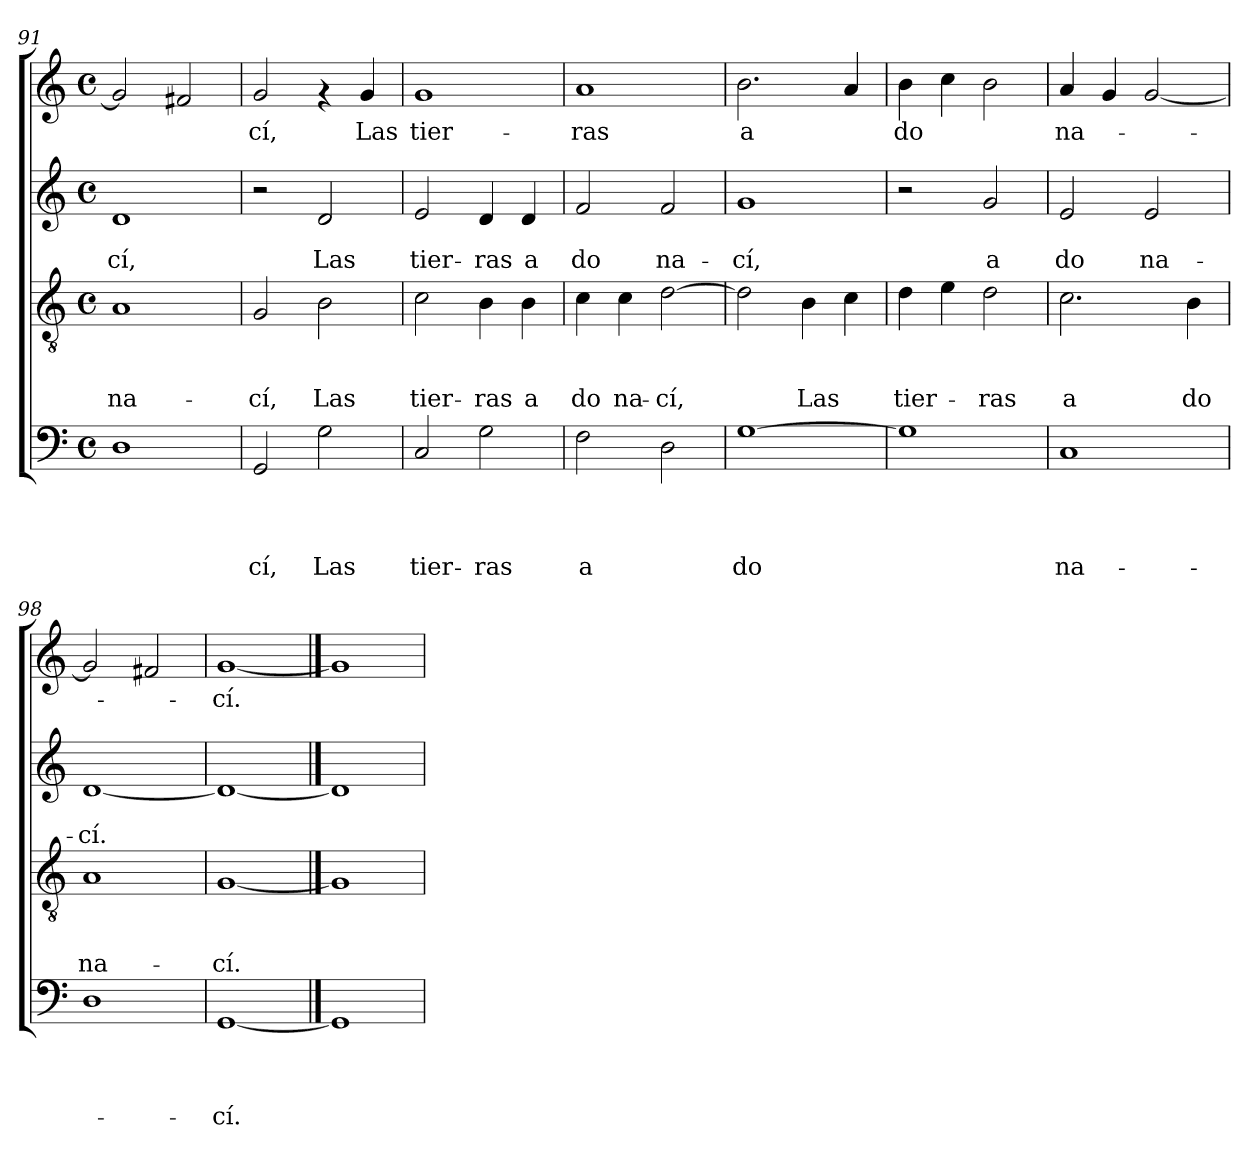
**kern	**text	**text	**text	**text	**kern	**text	**text	**text	**kern	**text	**text	**kern	**text
*part4	*part4	*part4	*part4	*part4	*part3	*part3	*part3	*part3	*part2	*part2	*part2	*part1	*part1
*staff4	*staff4	*staff4	*staff4	*staff4	*staff3	*staff3	*staff3	*staff3	*staff2	*staff2	*staff2	*staff1	*staff1
*clefF4	*	*	*	*	*clefGv2	*	*	*	*clefG2	*	*	*clefG2	*
*k[]	*	*	*	*	*k[]	*	*	*	*k[]	*	*	*k[]	*
*C:	*	*	*	*	*C:	*	*	*	*C:	*	*	*C:	*
*M4/4	*	*	*	*	*M4/4	*	*	*	*M4/4	*	*	*M4/4	*
*met(c)	*	*	*	*	*met(c)	*	*	*	*met(c)	*	*	*met(c)	*
=91	=91	=91	=91	=91	=91	=91	=91	=91	=91	=91	=91	=91	=91
!	!	!	!	!	!	!	!	!LO:LY:b	!	!	!LO:LY:b	!	!
1D	.	.	.	.	1A	.	.	na-	1d	.	-cí,	2g/]	.
.	.	.	.	.	.	.	.	.	.	.	.	2f#X/	.
!!LO:PB:g=z
=92	=92	=92	=92	=92	=92	=92	=92	=92	=92	=92	=92	=92	=92
!	!	!	!	!LO:LY:b	!	!	!	!LO:LY:b	!	!	!	!	!LO:LY:b
2GG/	.	.	.	-cí,	2G/	.	.	-cí,	2r	.	.	2g/	-cí,
!	!	!	!	!LO:LY:b	!	!	!	!LO:LY:b	!	!	!LO:LY:b	!	!
2G\	.	.	.	Las	2B\	.	.	Las	2d/	.	Las	4rf	.
!	!	!	!	!	!	!	!	!	!	!	!	!	!LO:LY:b
.	.	.	.	.	.	.	.	.	.	.	.	4g/	Las
=93	=93	=93	=93	=93	=93	=93	=93	=93	=93	=93	=93	=93	=93
!	!	!	!	!LO:LY:b	!	!	!	!LO:LY:b	!	!	!LO:LY:b	!	!LO:LY:b
2C/	.	.	.	tier-	2c\	.	.	tier-	2e/	.	tier-	1g	tier-
!	!	!	!	!LO:LY:b	!	!	!	!LO:LY:b	!	!	!LO:LY:b	!	!
2G\	.	.	.	-ras	4B\	.	.	-ras	4d/	.	-ras	.	.
!	!	!	!	!	!	!	!	!LO:LY:b	!	!	!LO:LY:b	!	!
.	.	.	.	.	4B\	.	.	a	4d/	.	a	.	.
=94	=94	=94	=94	=94	=94	=94	=94	=94	=94	=94	=94	=94	=94
!	!	!	!	!LO:LY:b	!	!	!	!LO:LY:b	!	!	!LO:LY:b	!	!LO:LY:b
2F\	.	.	.	a	4c\	.	.	do	2f/	.	do	1a	-ras
!	!	!	!	!	!	!	!	!LO:LY:b	!	!	!	!	!
.	.	.	.	.	4c\	.	.	na-	.	.	.	.	.
!	!	!	!	!	!	!	!	!LO:LY:b	!	!	!LO:LY:b	!	!
2D\	.	.	.	.	[>2d\	.	.	-cí,	2f/	.	na-	.	.
=95	=95	=95	=95	=95	=95	=95	=95	=95	=95	=95	=95	=95	=95
!	!	!	!	!LO:LY:b	!	!	!	!	!	!	!LO:LY:b	!	!LO:LY:b
[>1G	.	.	.	do	2d\]	.	.	.	1g	.	-cí,	2.b\	a
!	!	!	!	!	!	!	!	!LO:LY:b	!	!	!	!	!
.	.	.	.	.	4B\	.	.	Las	.	.	.	.	.
.	.	.	.	.	4c\	.	.	.	.	.	.	4a/	.
=96	=96	=96	=96	=96	=96	=96	=96	=96	=96	=96	=96	=96	=96
!	!	!	!	!	!	!	!	!LO:LY:b	!	!	!	!	!LO:LY:b
1G]	.	.	.	.	4d\	.	.	tier-	2r	.	.	4b\	do
.	.	.	.	.	4e\	.	.	.	.	.	.	4cc\	.
!	!	!	!	!	!	!	!	!LO:LY:b	!	!	!LO:LY:b	!	!
.	.	.	.	.	2d\	.	.	-ras	2g/	.	a	2b\	.
=97	=97	=97	=97	=97	=97	=97	=97	=97	=97	=97	=97	=97	=97
!	!	!	!	!LO:LY:b	!	!	!	!LO:LY:b	!	!	!LO:LY:b	!	!LO:LY:b
1C	.	.	.	na-	2.c\	.	.	a	2e/	.	do	4a/	na-
.	.	.	.	.	.	.	.	.	.	.	.	4g/	.
!	!	!	!	!	!	!	!	!	!	!	!LO:LY:b	!	!
.	.	.	.	.	.	.	.	.	2e/	.	na-	[<2g/	.
!	!	!	!	!	!	!	!	!LO:LY:b	!	!	!	!	!
.	.	.	.	.	4B\	.	.	do	.	.	.	.	.
=98	=98	=98	=98	=98	=98	=98	=98	=98	=98	=98	=98	=98	=98
!	!	!	!	!	!	!	!	!LO:LY:b	!	!	!LO:LY:b	!	!
1D	.	.	.	.	1A	.	.	na-	[<1d	.	-cí.	2g/]	.
.	.	.	.	.	.	.	.	.	.	.	.	2f#X/	.
=99	=99	=99	=99	=99	=99	=99	=99	=99	=99	=99	=99	=99	=99
!	!	!	!	!LO:LY:b	!	!	!	!LO:LY:b	!	!	!	!	!LO:LY:b
[1GG	.	.	.	-cí.	[1G	.	.	-cí.	1d_	.	.	[1g	-cí.
==100	==100	==100	==100	==100	==100	==100	==100	==100	==100	==100	==100	==100	==100
1GG]	.	.	.	.	1G]	.	.	.	1d]	.	.	1g]	.
=	=	=	=	=	=	=	=	=	=	=	=	=	=
*-	*-	*-	*-	*-	*-	*-	*-	*-	*-	*-	*-	*-	*-
